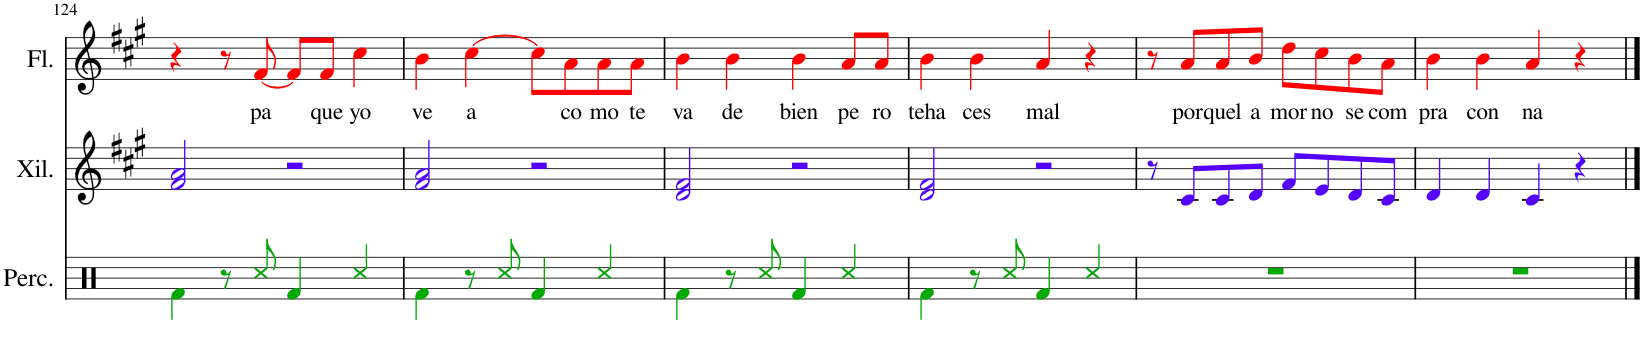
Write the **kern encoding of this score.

**kern	**kern	**kern	**text
*part3	*part2	*part1	*part1
*staff3	*staff2	*staff1	*staff1
*I"Percusión	*I"Xilófono	*I"Flauta	*
*I'Perc.	*I'Xil.	*I'Fl.	*
!!LO:PB:g=z
*clefX	*clefG2	*clefG2	*
*	*Trd-7c-12	*	*
*k[]	*k[f#c#g#]	*k[f#c#g#]	*
*M4/4	*M4/4	*M4/4	*
=124	=124	=124	=124
4Rfi\	2f#j/ 2aj/	4r	.
8r	.	8r	.
!	!	!	!LO:LY:b
8Rcci/	.	[8f#Z/	pa
4Rfi/	2r	8f#Z/L]	.
!	!	!	!LO:LY:b
.	.	8f#Z/J	que
!	!	!	!LO:LY:b
4Rcci/	.	4cc#Z\	yo
=125	=125	=125	=125
!	!	!	!LO:LY:b
4Rfi\	2f#j/ 2aj/	4bZ\	ve
!	!	!	!LO:LY:b
8r	.	[4cc#Z\	a
8Rcci/	.	.	.
4Rfi/	2r	8cc#Z\L]	.
!	!	!	!LO:LY:b
.	.	8aZ\	co
!	!	!	!LO:LY:b
4Rcci/	.	8aZ\	mo
!	!	!	!LO:LY:b
.	.	8aZ\J	te
=126	=126	=126	=126
!	!	!	!LO:LY:b
4Rfi\	2dj/ 2f#j/	4bZ\	va
!	!	!	!LO:LY:b
8r	.	4bZ\	de
8Rcci/	.	.	.
!	!	!	!LO:LY:b
4Rfi/	2r	4bZ\	bien
!	!	!	!LO:LY:b
4Rcci/	.	8aZ/L	pe
!	!	!	!LO:LY:b
.	.	8aZ/J	ro
=127	=127	=127	=127
!	!	!	!LO:LY:b
4Rfi\	2dj/ 2f#j/	4bZ\	teha
!	!	!	!LO:LY:b
8r	.	4bZ\	ces
8Rcci/	.	.	.
!	!	!	!LO:LY:b
4Rfi/	2r	4aZ/	mal
4Rcci/	.	4r	.
=128	=128	=128	=128
1r	8r	8r	.
!	!	!	!LO:LY:b
.	8c#j/L	8aZ/L	por
!	!	!	!LO:LY:b
.	8c#j/	8aZ/	quel
!	!	!	!LO:LY:b
.	8dj/J	8bZ/J	a
!	!	!	!LO:LY:b
.	8f#j/L	8ddZ\L	mor
!	!	!	!LO:LY:b
.	8ej/	8cc#Z\	no
!	!	!	!LO:LY:b
.	8dj/	8bZ\	se
!	!	!	!LO:LY:b
.	8c#j/J	8aZ\J	com
=129	=129	=129	=129
!	!	!	!LO:LY:b
1r	4dj/	4bZ\	pra
!	!	!	!LO:LY:b
.	4dj/	4bZ\	con
!	!	!	!LO:LY:b
.	4c#j/	4aZ/	na
.	4r	4r	.
==	==	==	==
*-	*-	*-	*-
